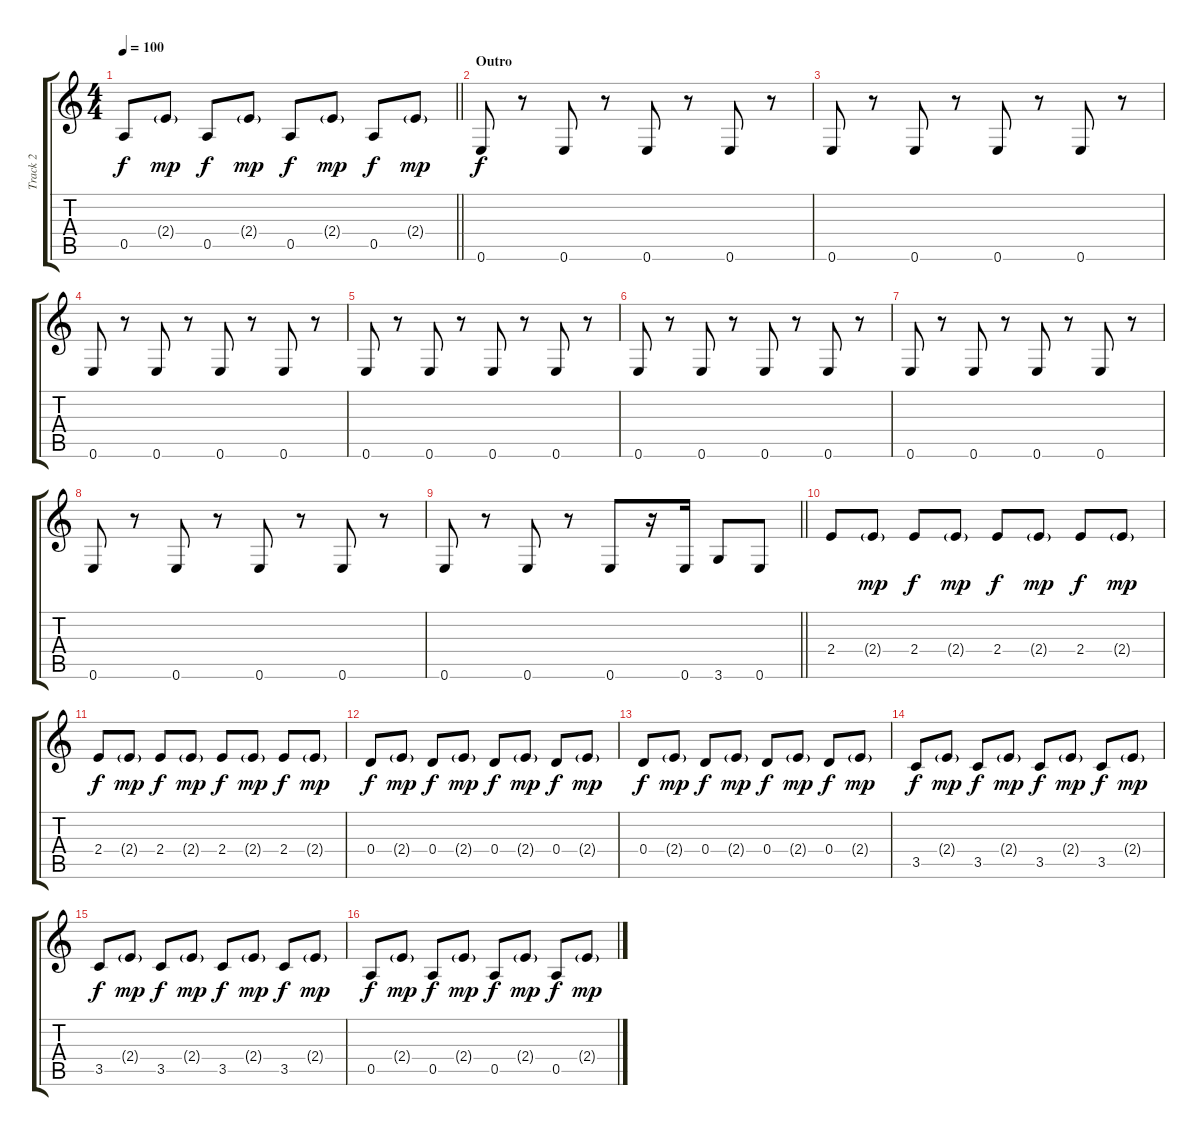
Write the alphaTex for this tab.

\track ("Track 2" "Track 2") {instrument synthbass2}
\staff {score tabs}
\tuning (E4 B3 G3 D3 A2 E2) {hide}
\ts (4 4)
\tempo 100
\clef g2
\barLineRight lightlight
\ks c
0.5.8{dy f} 2.4{g}.8{dy mp} 0.5.8{dy f} 2.4{g}.8{dy mp} 0.5.8{dy f} 2.4{g}.8{dy mp} 0.5.8{dy f} 2.4{g}.8{dy mp} |
\section ("" "Outro")
0.6.8{dy f} r.8 0.6.8 r.8 0.6.8 r.8 0.6.8 r.8 |
0.6.8 r.8 0.6.8 r.8 0.6.8 r.8 0.6.8 r.8 |
0.6.8 r.8 0.6.8 r.8 0.6.8 r.8 0.6.8 r.8 |
0.6.8 r.8 0.6.8 r.8 0.6.8 r.8 0.6.8 r.8 |
0.6.8 r.8 0.6.8 r.8 0.6.8 r.8 0.6.8 r.8 |
0.6.8 r.8 0.6.8 r.8 0.6.8 r.8 0.6.8 r.8 |
0.6.8 r.8 0.6.8 r.8 0.6.8 r.8 0.6.8 r.8 |
\barLineRight lightlight
0.6.8 r.8 0.6.8 r.8 0.6.8 r.16 0.6.16 3.6.8 0.6.8 |
2.4.8 2.4{g}.8{dy mp} 2.4.8{dy f} 2.4{g}.8{dy mp} 2.4.8{dy f} 2.4{g}.8{dy mp} 2.4.8{dy f} 2.4{g}.8{dy mp} |
2.4.8{dy f} 2.4{g}.8{dy mp} 2.4.8{dy f} 2.4{g}.8{dy mp} 2.4.8{dy f} 2.4{g}.8{dy mp} 2.4.8{dy f} 2.4{g}.8{dy mp} |
0.4.8{dy f} 2.4{g}.8{dy mp} 0.4.8{dy f} 2.4{g}.8{dy mp} 0.4.8{dy f} 2.4{g}.8{dy mp} 0.4.8{dy f} 2.4{g}.8{dy mp} |
0.4.8{dy f} 2.4{g}.8{dy mp} 0.4.8{dy f} 2.4{g}.8{dy mp} 0.4.8{dy f} 2.4{g}.8{dy mp} 0.4.8{dy f} 2.4{g}.8{dy mp} |
3.5.8{dy f} 2.4{g}.8{dy mp} 3.5.8{dy f} 2.4{g}.8{dy mp} 3.5.8{dy f} 2.4{g}.8{dy mp} 3.5.8{dy f} 2.4{g}.8{dy mp} |
3.5.8{dy f} 2.4{g}.8{dy mp} 3.5.8{dy f} 2.4{g}.8{dy mp} 3.5.8{dy f} 2.4{g}.8{dy mp} 3.5.8{dy f} 2.4{g}.8{dy mp} |
0.5.8{dy f} 2.4{g}.8{dy mp} 0.5.8{dy f} 2.4{g}.8{dy mp} 0.5.8{dy f} 2.4{g}.8{dy mp} 0.5.8{dy f} 2.4{g}.8{dy mp}
